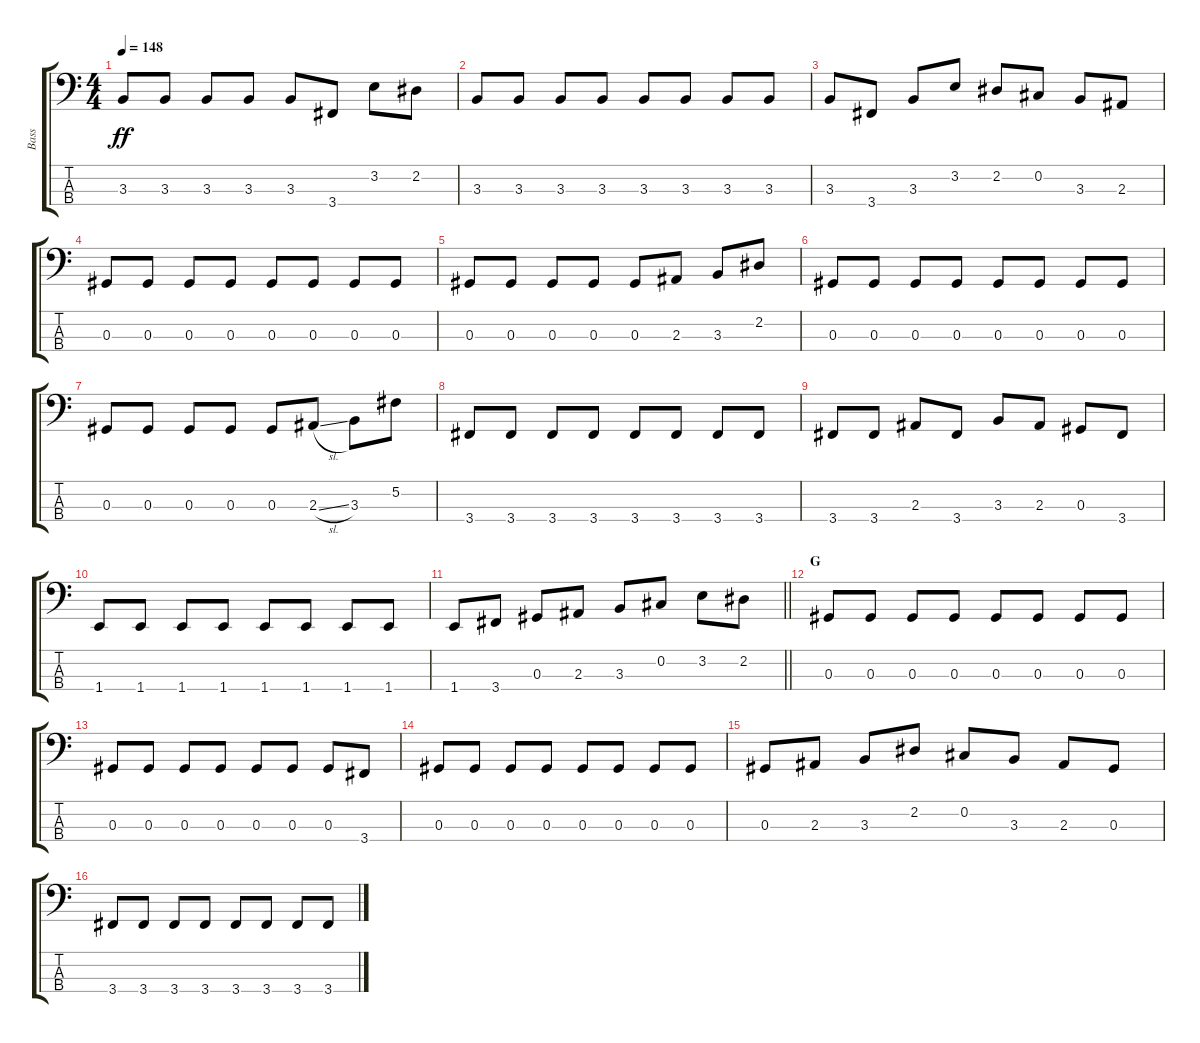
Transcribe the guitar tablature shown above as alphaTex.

\track ("Bass" "Bass") {instrument electricbassfinger}
\staff {score tabs}
\tuning (Gb2 Db2 Ab1 Eb1) {hide}
\ts (4 4)
\tempo 148
\clef f4
\ks c
3.3.8{dy ff} 3.3.8 3.3.8 3.3.8 3.3.8 3.4.8 3.2.8 2.2.8 |
3.3.8 3.3.8 3.3.8 3.3.8 3.3.8 3.3.8 3.3.8 3.3.8 |
3.3.8 3.4.8 3.3.8 3.2.8 2.2.8 0.2.8 3.3.8 2.3.8 |
0.3.8 0.3.8 0.3.8 0.3.8 0.3.8 0.3.8 0.3.8 0.3.8 |
0.3.8 0.3.8 0.3.8 0.3.8 0.3.8 2.3.8 3.3.8 2.2.8 |
0.3.8 0.3.8 0.3.8 0.3.8 0.3.8 0.3.8 0.3.8 0.3.8 |
0.3.8 0.3.8 0.3.8 0.3.8 0.3.8 2.3{sl}.8 3.3.8 5.2.8 |
3.4.8 3.4.8 3.4.8 3.4.8 3.4.8 3.4.8 3.4.8 3.4.8 |
3.4.8 3.4.8 2.3.8 3.4.8 3.3.8 2.3.8 0.3.8 3.4.8 |
1.4.8 1.4.8 1.4.8 1.4.8 1.4.8 1.4.8 1.4.8 1.4.8 |
\barLineRight lightlight
1.4.8 3.4.8 0.3.8 2.3.8 3.3.8 0.2.8 3.2.8 2.2.8 |
\section ("" "G")
0.3.8 0.3.8 0.3.8 0.3.8 0.3.8 0.3.8 0.3.8 0.3.8 |
0.3.8 0.3.8 0.3.8 0.3.8 0.3.8 0.3.8 0.3.8 3.4.8 |
0.3.8 0.3.8 0.3.8 0.3.8 0.3.8 0.3.8 0.3.8 0.3.8 |
0.3.8 2.3.8 3.3.8 2.2.8 0.2.8 3.3.8 2.3.8 0.3.8 |
3.4.8 3.4.8 3.4.8 3.4.8 3.4.8 3.4.8 3.4.8 3.4.8
